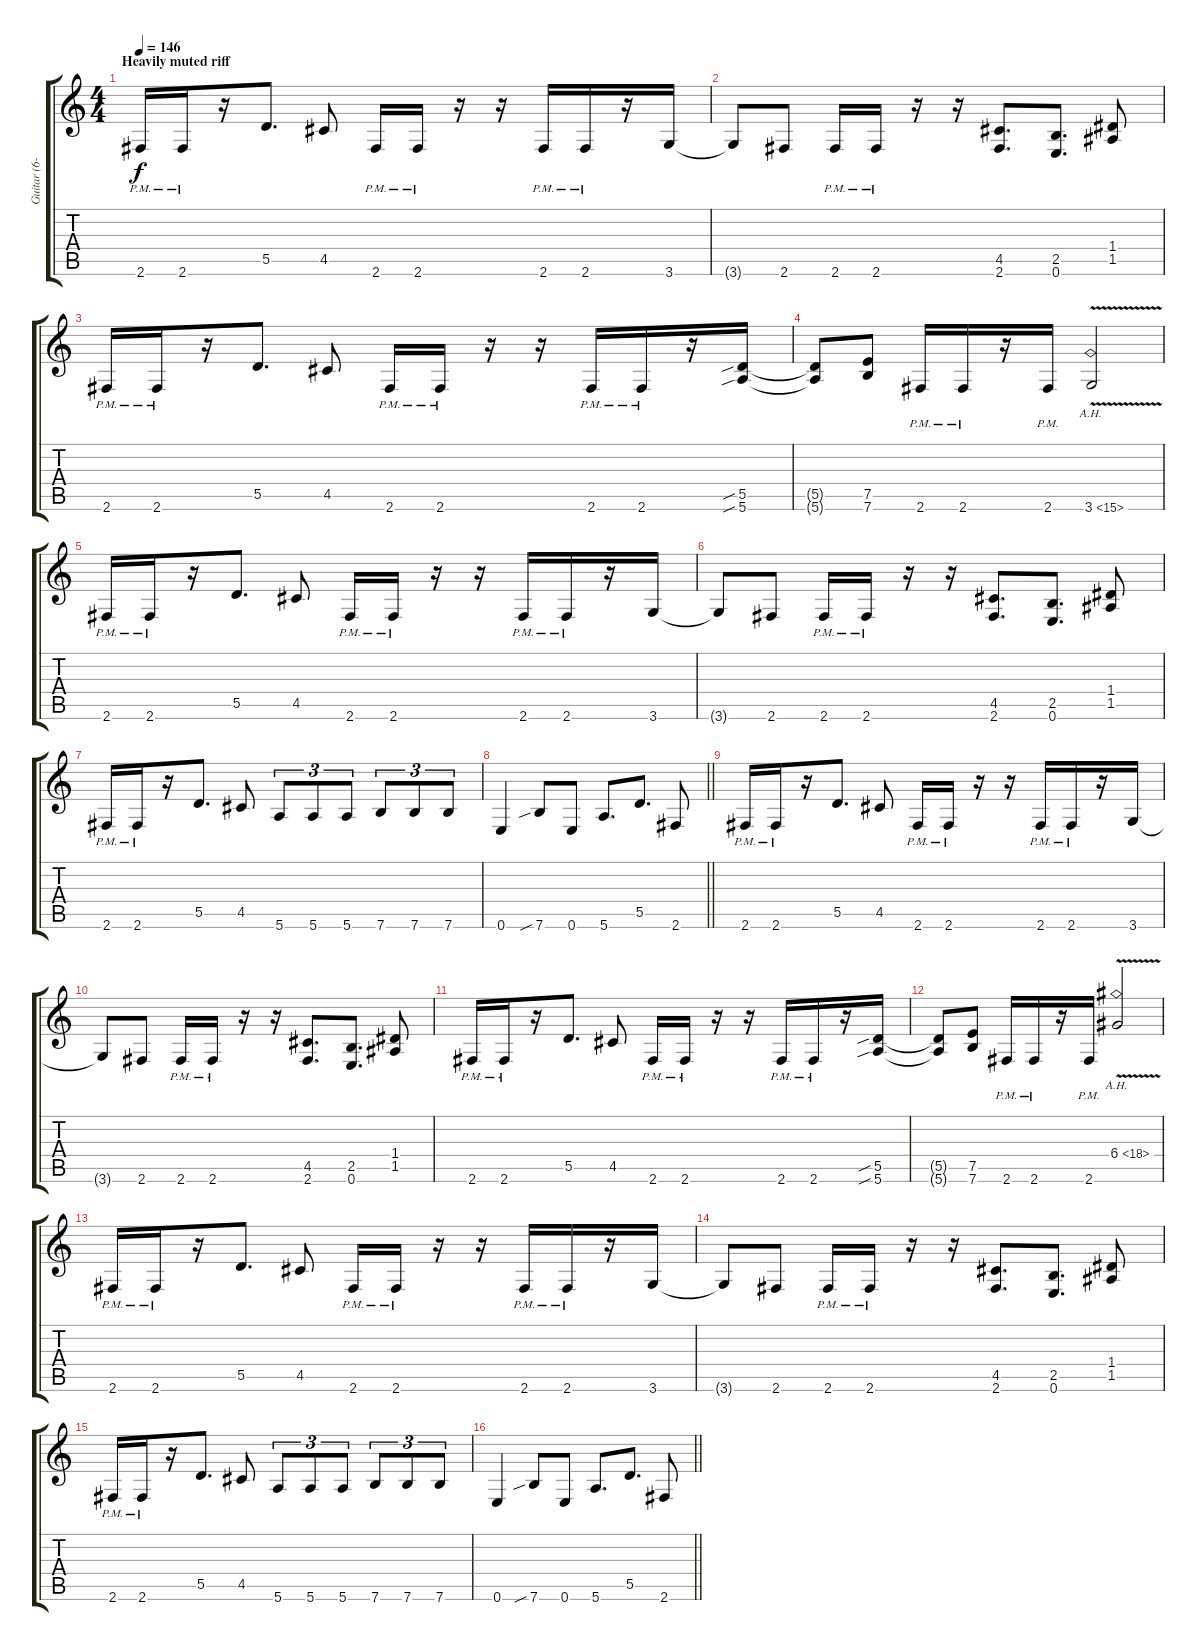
\track ("Guitar (6-string)" "Guitar (6-") {instrument distortionguitar}
\staff {score tabs}
\tuning (E4 B3 G3 D3 A2 E2) {hide}
\ts (4 4)
\section ("" "Heavily muted riff")
\tempo 146
\clef g2
\ks c
2.6{pm}.16{dy f} 2.6{pm}.16 r.16 5.5.8{d} 4.5.8 2.6{pm}.16 2.6{pm}.16 r.16 r.16 2.6{pm}.16 2.6{pm}.16 r.16 3.6.16 |
3.6{t}.8 2.6.8 2.6{pm}.16 2.6{pm}.16 r.16 r.16 (4.5 2.6).8{d} (2.5 0.6).8{d} (1.4 1.5).8 |
2.6{pm}.16 2.6{pm}.16 r.16 5.5.8{d} 4.5.8 2.6{pm}.16 2.6{pm}.16 r.16 r.16 2.6{pm}.16 2.6{pm}.16 r.16 (5.5{sib} 5.6{sib}).16 |
(5.5{t} 5.6{t}).8 (7.5 7.6).8 2.6{pm}.16 2.6{pm}.16 r.16 2.6{pm}.16 3.6{ah 12 v}.2 |
2.6{pm}.16 2.6{pm}.16 r.16 5.5.8{d} 4.5.8 2.6{pm}.16 2.6{pm}.16 r.16 r.16 2.6{pm}.16 2.6{pm}.16 r.16 3.6.16 |
3.6{t}.8 2.6.8 2.6{pm}.16 2.6{pm}.16 r.16 r.16 (4.5 2.6).8{d} (2.5 0.6).8{d} (1.4 1.5).8 |
2.6{pm}.16 2.6{pm}.16 r.16 5.5.8{d} 4.5.8 5.6.8{tu (3 2)} 5.6.8{tu (3 2)} 5.6.8{tu (3 2)} 7.6.8{tu (3 2)} 7.6.8{tu (3 2)} 7.6.8{tu (3 2)} |
\barLineRight lightlight
0.6.4 7.6{sib}.8 0.6.8 5.6.8{d} 5.5.8{d} 2.6.8 |
2.6{pm}.16 2.6{pm}.16 r.16 5.5.8{d} 4.5.8 2.6{pm}.16 2.6{pm}.16 r.16 r.16 2.6{pm}.16 2.6{pm}.16 r.16 3.6.16 |
3.6{t}.8 2.6.8 2.6{pm}.16 2.6{pm}.16 r.16 r.16 (4.5 2.6).8{d} (2.5 0.6).8{d} (1.4 1.5).8 |
2.6{pm}.16 2.6{pm}.16 r.16 5.5.8{d} 4.5.8 2.6{pm}.16 2.6{pm}.16 r.16 r.16 2.6{pm}.16 2.6{pm}.16 r.16 (5.5{sib} 5.6{sib}).16 |
(5.5{t} 5.6{t}).8 (7.5 7.6).8 2.6{pm}.16 2.6{pm}.16 r.16 2.6{pm}.16 6.4{ah 12 v}.2 |
2.6{pm}.16 2.6{pm}.16 r.16 5.5.8{d} 4.5.8 2.6{pm}.16 2.6{pm}.16 r.16 r.16 2.6{pm}.16 2.6{pm}.16 r.16 3.6.16 |
3.6{t}.8 2.6.8 2.6{pm}.16 2.6{pm}.16 r.16 r.16 (4.5 2.6).8{d} (2.5 0.6).8{d} (1.4 1.5).8 |
2.6{pm}.16 2.6{pm}.16 r.16 5.5.8{d} 4.5.8 5.6.8{tu (3 2)} 5.6.8{tu (3 2)} 5.6.8{tu (3 2)} 7.6.8{tu (3 2)} 7.6.8{tu (3 2)} 7.6.8{tu (3 2)} |
\barLineRight lightlight
0.6.4 7.6{sib}.8 0.6.8 5.6.8{d} 5.5.8{d} 2.6.8
